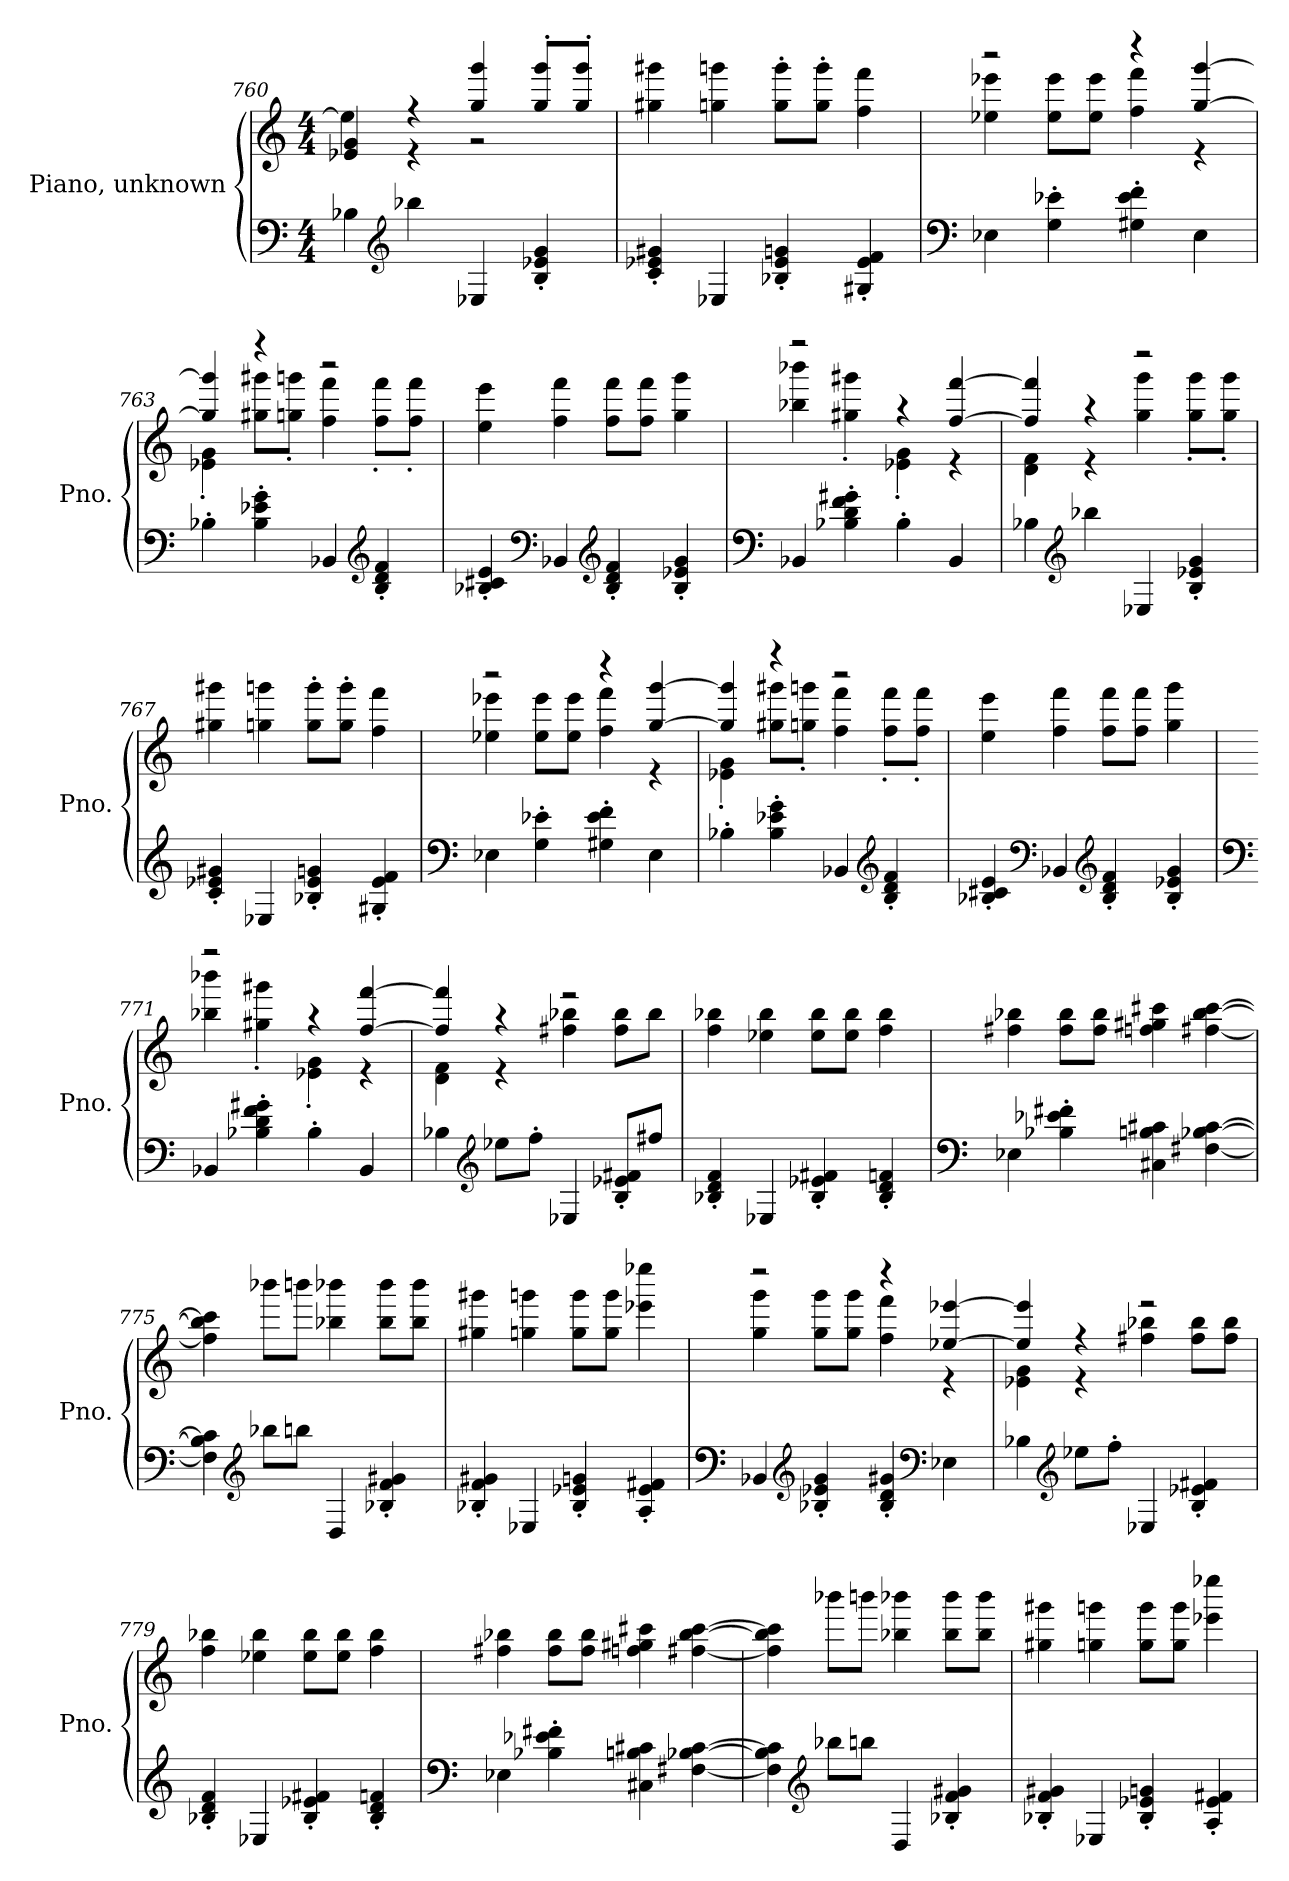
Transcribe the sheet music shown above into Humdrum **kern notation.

**kern	**kern
*part1	*part1
*staff2	*staff1
*I"Piano, unknown	*
*I'Pno.	*
!!LO:LB:g=z
*clefF4	*clefG2
*k[]	*k[]
*M4/4	*M4/4
=760	=760
*	*^
4B-X\	4e-X/ 4g/	4ee-\]
*clefG2	*	*
4bb-X\	4r	4r
4E-X/	4gg/ 4ggg/	2r
4B-/' 4e-X/' 4g/'	8gg/' 8ggg/'L	.
.	8gg/' 8ggg/'J	.
*	*v	*v
=761	=761
4c/' 4e-X/' 4g#X/'	4gg#X\ 4ggg#X\
4E-X/	4ggn\ 4gggn\
4B-X/' 4e-/' 4gn/'	8gg\' 8ggg\'L
.	8gg\' 8ggg\'J
4G#X/' 4e-/' 4f/'	4ff\ 4fff\
=762	=762
*clefF4	*
*	*^
4E-X\	2r	4ee-X\ 4eee-X\
4G\' 4e-X\'	.	8ee-\ 8eee-\L
.	.	8ee-\ 8eee-\J
4G#X\' 4e-\' 4f\'	4r	4ff\ 4fff\
4E-\	[4gg/ [4ggg/	4r
=763	=763	=763
4B-X'\	4gg/] 4ggg/]	4e-X\' 4g\'
4B-\' 4e-X\' 4g\'	4r	8gg#X\ 8ggg#X\L
.	.	8ggn\' 8gggn\'J
4BB-X/	2r	4ff\ 4fff\
*clefG2	*	*
4B-/' 4d/' 4f/'	.	8ff\' 8fff\'L
.	.	8ff\' 8fff\'J
*	*v	*v
!!LO:LB:g=z
=764	=764
4B-X/' 4c#X/' 4e/'	4ee\ 4eee\
*clefF4	*
4BB-X/	4ff\ 4fff\
*clefG2	*
4B-/' 4d/' 4f/'	8ff\ 8fff\L
.	8ff\ 8fff\J
4B-/' 4e-X/' 4g/'	4gg\ 4ggg\
=765	=765
*clefF4	*
*	*^
4BB-X/	2r	4bb-X\ 4bbb-X\
4B-X\' 4d\' 4f\' 4g#X\'	.	4gg#X\' 4ggg#X\'
4B-'\	4r	4e-X\' 4g\'
4BB-/	[4ff/ [4fff/	4r
=766	=766	=766
4B-X\	4ff/] 4fff/]	4d\ 4f\
*clefG2	*	*
4bb-X\	4r	4r
4E-X/	2r	4gg\ 4ggg\
4B-/' 4e-X/' 4g/'	.	8gg\' 8ggg\'L
.	.	8gg\' 8ggg\'J
*	*v	*v
=767	=767
4c/' 4e-X/' 4g#X/'	4gg#X\ 4ggg#X\
4E-X/	4ggn\ 4gggn\
4B-X/' 4e-/' 4gn/'	8gg\' 8ggg\'L
.	8gg\' 8ggg\'J
4G#X/' 4e-/' 4f/'	4ff\ 4fff\
!!LO:LB:g=z
=768	=768
*clefF4	*
*	*^
4E-X\	2r	4ee-X\ 4eee-X\
4G\' 4e-X\'	.	8ee-\ 8eee-\L
.	.	8ee-\ 8eee-\J
4G#X\' 4e-\' 4f\'	4r	4ff\ 4fff\
4E-\	[4gg/ [4ggg/	4r
=769	=769	=769
4B-X'\	4gg/] 4ggg/]	4e-X\' 4g\'
4B-\' 4e-X\' 4g\'	4r	8gg#X\ 8ggg#X\L
.	.	8ggn\' 8gggn\'J
4BB-X/	2r	4ff\ 4fff\
*clefG2	*	*
4B-/' 4d/' 4f/'	.	8ff\' 8fff\'L
.	.	8ff\' 8fff\'J
*	*v	*v
=770	=770
4B-X/' 4c#X/' 4e/'	4ee\ 4eee\
*clefF4	*
4BB-X/	4ff\ 4fff\
*clefG2	*
4B-/' 4d/' 4f/'	8ff\ 8fff\L
.	8ff\ 8fff\J
4B-/' 4e-X/' 4g/'	4gg\ 4ggg\
=771	=771
*clefF4	*
*	*^
4BB-X/	2r	4bb-X\ 4bbb-X\
4B-X\' 4d\' 4f\' 4g#X\'	.	4gg#X\' 4ggg#X\'
4B-'\	4r	4e-X\' 4g\'
4BB-/	[4ff/ [4fff/	4r
!!LO:LB:g=z	!!
=772	=772	=772
4B-X\	4ff/] 4fff/]	4d\ 4f\
*clefG2	*	*
8ee-X\L	4r	4r
8ff'\J	.	.
4E-X/	2r	4ff#X\ 4bb-X\
8B-/' 8e-X/' 8f#X/'L	.	8ff#\ 8bb-\L
8ff#X/J	.	8bb-\J
*	*v	*v
=773	=773
4B-X/' 4d/' 4f/'	4ff\ 4bb-X\
4E-X/	4ee-X\ 4bb-\
4B-/' 4e-X/' 4f#X/'	8ee-\ 8bb-\L
.	8ee-\ 8bb-\J
4B-/' 4d/' 4fn/'	4ff\ 4bb-\
=774	=774
*clefF4	*
4E-X\	4ff#X\ 4bb-X\
4B-X\' 4e-X\' 4f#X\'	8ff#\ 8bb-\L
.	8ff#\ 8bb-\J
4C#X\ 4Bn\ 4c#X\	4ffn\ 4gg#X\ 4ccc#X\
[4F#X\ [4B-X\ [4c#\	[4ff#X\ [4bb-\ [4ccc#\
!!LO:PB:g=z
=775	=775
4F#\] 4B-\] 4c#\]	4ff#\] 4bb-\] 4ccc#\]
*clefG2	*
8bb-X\L	8bbb-X\L
8bbn\J	8bbbn\J
4D/	4bb-X\ 4bbb-X\
4B-X/' 4f/' 4g#X/'	8bb-\ 8bbb-\L
.	8bb-\ 8bbb-\J
=776	=776
4B-X/' 4f/' 4g#X/'	4gg#X\ 4ggg#X\
4E-X/	4ggn\ 4gggn\
4B-/' 4e-X/' 4gn/'	8gg\ 8ggg\L
.	8gg\ 8ggg\J
4A/' 4e-/' 4f#X/'	4eee-X\ 4eeee-X\
=777	=777
*clefF4	*
*	*^
4BB-X/	2r	4gg\ 4ggg\
*clefG2	*	*
4B-X/' 4e-X/' 4g/'	.	8gg\ 8ggg\L
.	.	8gg\ 8ggg\J
4B-/' 4d/' 4g#X/'	4r	4ff\ 4fff\
*clefF4	*	*
4E-X\	[4ee-X/ [4eee-X/	4r
!!LO:LB:g=z	!!
=778	=778	=778
4B-X\	4ee-/] 4eee-/]	4e-X\ 4g\
*clefG2	*	*
8ee-X\L	4r	4r
8ff'\J	.	.
4E-X/	2r	4ff#X\ 4bb-X\
4B-/' 4e-X/' 4f#X/'	.	8ff#\ 8bb-\L
.	.	8ff#\ 8bb-\J
*	*v	*v
=779	=779
4B-X/' 4d/' 4f/'	4ff\ 4bb-X\
4E-X/	4ee-X\ 4bb-\
4B-/' 4e-X/' 4f#X/'	8ee-\ 8bb-\L
.	8ee-\ 8bb-\J
4B-/' 4d/' 4fn/'	4ff\ 4bb-\
=780	=780
*clefF4	*
4E-X\	4ff#X\ 4bb-X\
4B-X\' 4e-X\' 4f#X\'	8ff#\ 8bb-\L
.	8ff#\ 8bb-\J
4C#X\ 4Bn\ 4c#X\	4ffn\ 4gg#X\ 4ccc#X\
[4F#X\ [4B-X\ [4c#\	[4ff#X\ [4bb-\ [4ccc#\
!!LO:LB:g=z
=781	=781
4F#\] 4B-\] 4c#\]	4ff#\] 4bb-\] 4ccc#\]
*clefG2	*
8bb-X\L	8bbb-X\L
8bbn\J	8bbbn\J
4D/	4bb-X\ 4bbb-X\
4B-X/' 4f/' 4g#X/'	8bb-\ 8bbb-\L
.	8bb-\ 8bbb-\J
=782	=782
4B-X/' 4f/' 4g#X/'	4gg#X\ 4ggg#X\
4E-X/	4ggn\ 4gggn\
4B-/' 4e-X/' 4gn/'	8gg\ 8ggg\L
.	8gg\ 8ggg\J
4A/' 4e-/' 4f#X/'	4eee-X\ 4eeee-X\
=	=
*-	*-
